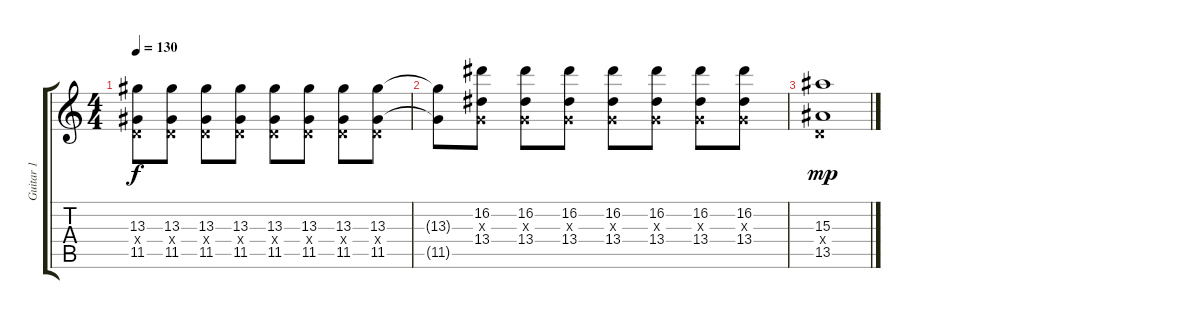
\track ("Guitar 1" "Guitar 1") {instrument overdrivenguitar}
\staff {score tabs}
\tuning (E4 B3 G3 D3 A2 E2) {hide}
\ts (4 4)
\tempo 130
\clef g2
\ks c
(13.3 0.4{x} 11.5).8{dy f} (13.3 0.4{x} 11.5).8 (13.3 0.4{x} 11.5).8 (13.3 0.4{x} 11.5).8 (13.3 0.4{x} 11.5).8 (13.3 0.4{x} 11.5).8 (13.3 0.4{x} 11.5).8 (13.3 0.4{x} 11.5).8 |
(13.3{t} 11.5{t}).8 (16.2 0.3{x} 13.4).8 (16.2 0.3{x} 13.4).8 (16.2 0.3{x} 13.4).8 (16.2 0.3{x} 13.4).8 (16.2 0.3{x} 13.4).8 (16.2 0.3{x} 13.4).8 (16.2 0.3{x} 13.4).8 |
(15.3 0.4{x} 13.5).1{dy mp}
